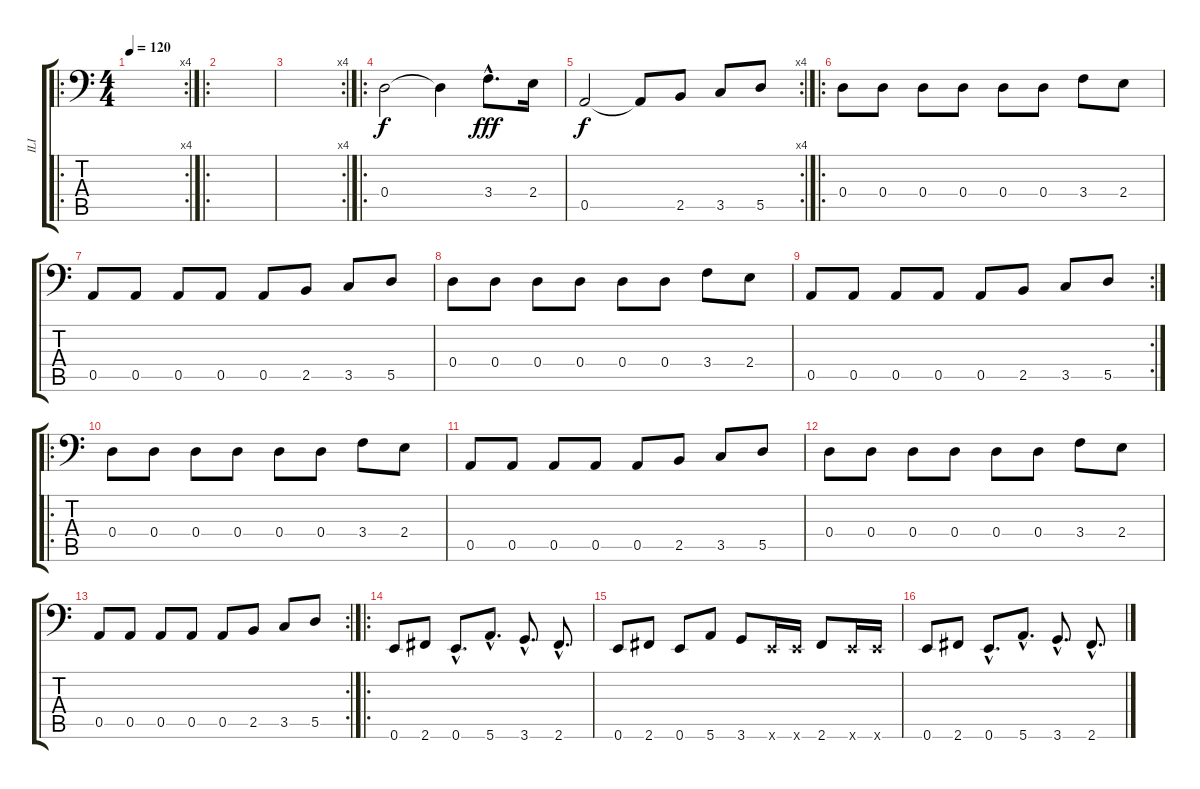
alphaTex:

\track ("ILI" "ILI") {instrument electricbassfinger}
\staff {score tabs}
\tuning (E3 B2 G2 D2 A1 E1) {hide}
\ro
\rc 4
\ts (4 4)
\tempo 120
\clef f4
\ks c
|
\ro
|
\rc 4
|
\ro
0.4.2 0.4{t}.4{dy f} 3.4{hac}.8{d dy fff} 2.4.16 |
\rc 4
0.5.2{dy f} 0.5{t}.8 2.5.8 3.5.8 5.5.8 |
\ro
0.4.8 0.4.8 0.4.8 0.4.8 0.4.8 0.4.8 3.4.8 2.4.8 |
0.5.8 0.5.8 0.5.8 0.5.8 0.5.8 2.5.8 3.5.8 5.5.8 |
0.4.8 0.4.8 0.4.8 0.4.8 0.4.8 0.4.8 3.4.8 2.4.8 |
\rc 2
0.5.8 0.5.8 0.5.8 0.5.8 0.5.8 2.5.8 3.5.8 5.5.8 |
\ro
0.4.8 0.4.8 0.4.8 0.4.8 0.4.8 0.4.8 3.4.8 2.4.8 |
0.5.8 0.5.8 0.5.8 0.5.8 0.5.8 2.5.8 3.5.8 5.5.8 |
0.4.8 0.4.8 0.4.8 0.4.8 0.4.8 0.4.8 3.4.8 2.4.8 |
\rc 2
0.5.8 0.5.8 0.5.8 0.5.8 0.5.8 2.5.8 3.5.8 5.5.8 |
\ro
0.6.8 2.6.8 0.6{hac}.8{d} 5.6{hac}.8{d} 3.6{hac}.8{d} 2.6{hac}.8{d} |
0.6.8 2.6.8 0.6.8 5.6.8 3.6.8 0.6{x}.16 0.6{x}.16 2.6.8 0.6{x}.16 0.6{x}.16 |
0.6.8 2.6.8 0.6{hac}.8{d} 5.6{hac}.8{d} 3.6{hac}.8{d} 2.6{hac}.8{d}
